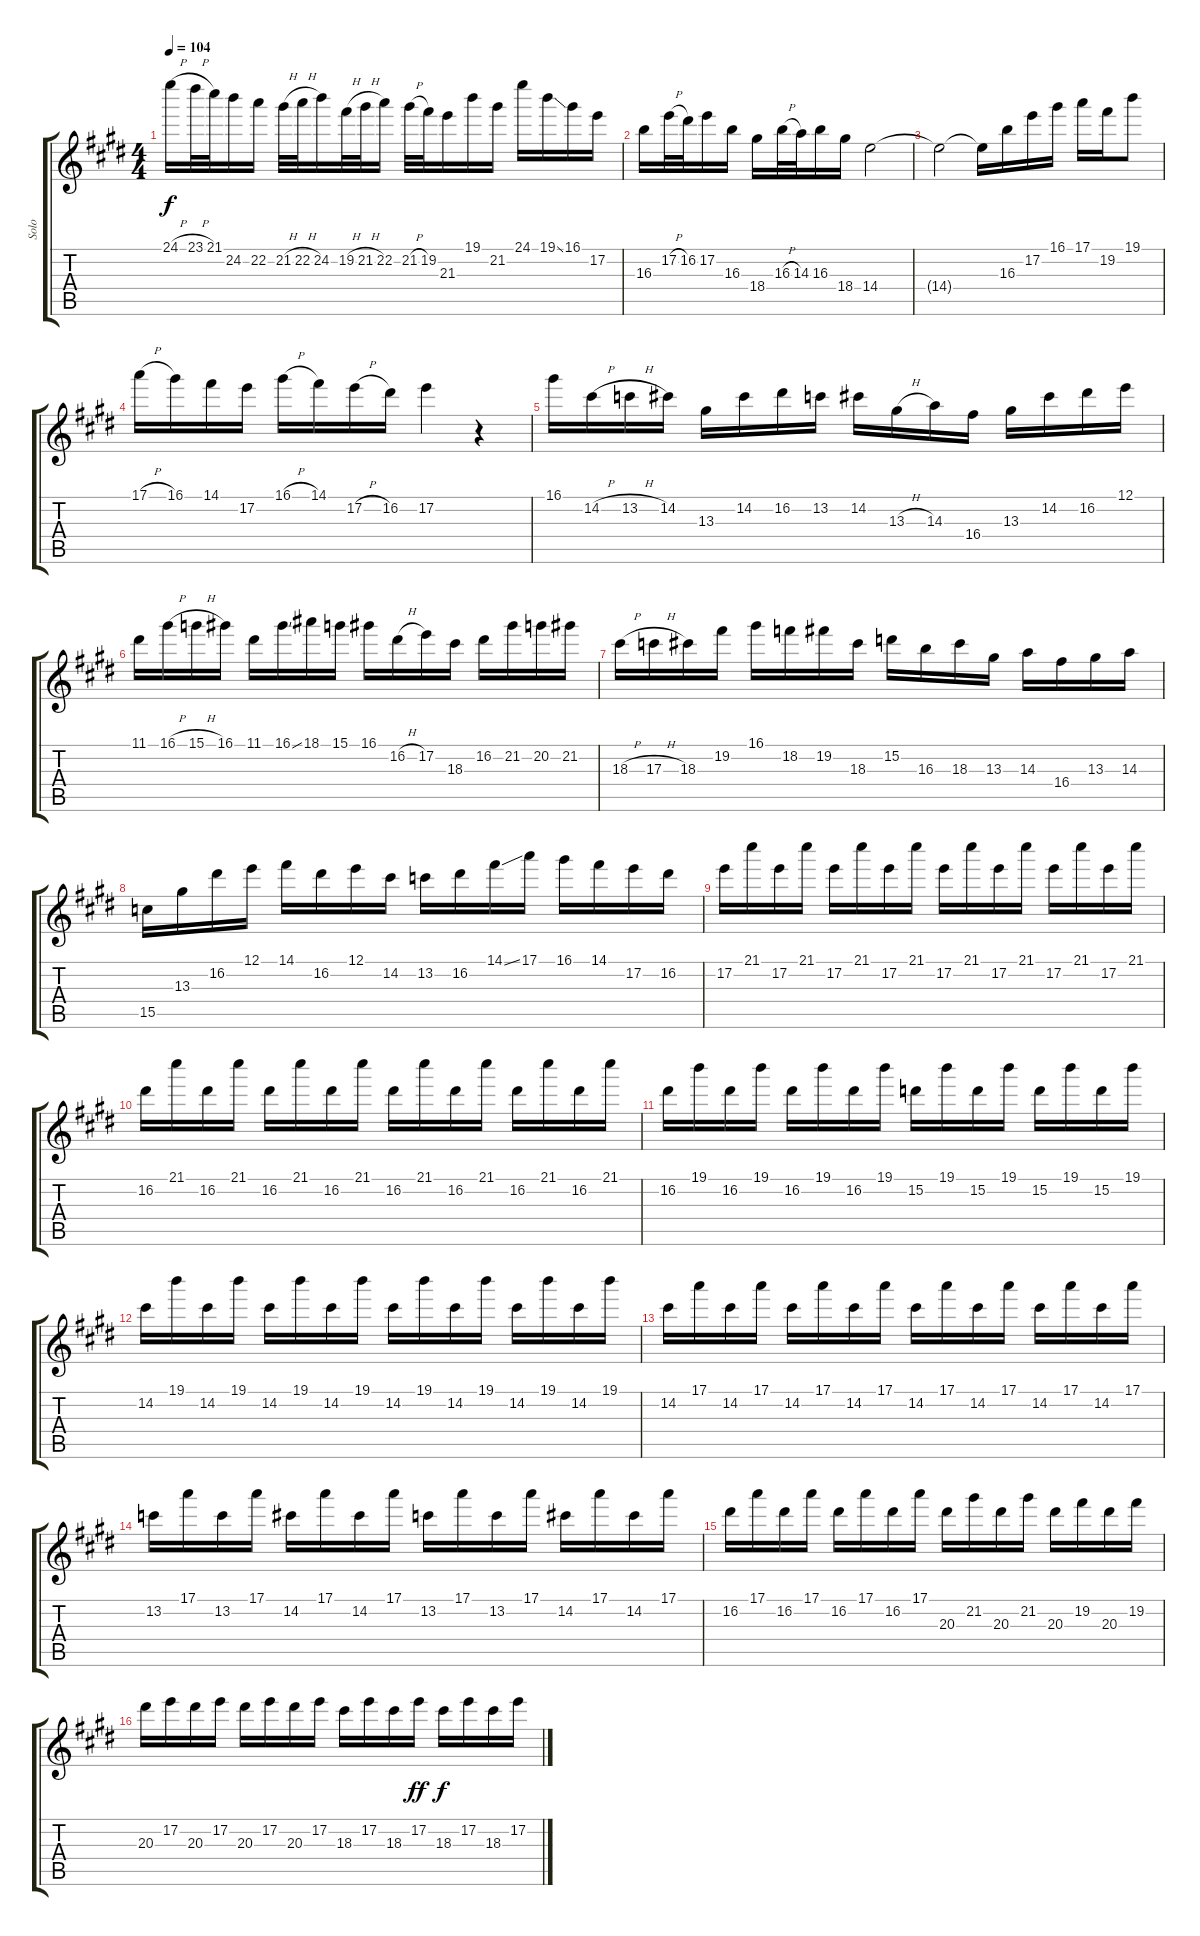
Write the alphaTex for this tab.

\track ("Solo" "Solo") {instrument overdrivenguitar}
\staff {score tabs}
\tuning (E4 B3 G3 D3 A2 E2) {hide}
\ts (4 4)
\tempo 104
\clef g2
\ks e
24.1{h}.16{dy f} 23.1{h}.32 21.1.32 24.2.16 22.2.16 21.2{h}.32 22.2{h}.32 24.2.16 19.2{h}.32 21.2{h}.32 22.2.16 21.2{h}.32 19.2.32 21.3.16 19.1.16 21.2.16 24.1.16 19.1{ss}.16 16.1.16 17.2.16 |
16.3.16 17.2{h}.32 16.2.32 17.2.16 16.3.16 18.4.16 16.3{h}.32 14.3.32 16.3.16 18.4.16 14.4.2 |
14.4{t}.2 14.4{t}.16 16.3.16 17.2.16 16.1.16 17.1.16 19.2.16 19.1.8 |
17.1{h}.16 16.1.16 14.1.16 17.2.16 16.1{h}.16 14.1.16 17.2{h}.16 16.2.16 17.2.4 r.4 |
16.1.16 14.2{h}.16 13.2{h}.16 14.2.16 13.3.16 14.2.16 16.2.16 13.2.16 14.2.16 13.3{h}.16 14.3.16 16.4.16 13.3.16 14.2.16 16.2.16 12.1.16 |
11.1.16 16.1{h}.16 15.1{h}.16 16.1.16 11.1.16 16.1{ss}.16 18.1.16 15.1.16 16.1.16 16.2{h}.16 17.2.16 18.3.16 16.2.16 21.2.16 20.2.16 21.2.16 |
18.3{h}.16 17.3{h}.16 18.3.16 19.2.16 16.1.16 18.2.16 19.2.16 18.3.16 15.2.16 16.3.16 18.3.16 13.3.16 14.3.16 16.4.16 13.3.16 14.3.16 |
15.5.16 13.3.16 16.2.16 12.1.16 14.1.16 16.2.16 12.1.16 14.2.16 13.2.16 16.2.16 14.1{ss}.16 17.1.16 16.1.16 14.1.16 17.2.16 16.2.16 |
17.2.16 21.1.16 17.2.16 21.1.16 17.2.16 21.1.16 17.2.16 21.1.16 17.2.16 21.1.16 17.2.16 21.1.16 17.2.16 21.1.16 17.2.16 21.1.16 |
16.2.16 21.1.16 16.2.16 21.1.16 16.2.16 21.1.16 16.2.16 21.1.16 16.2.16 21.1.16 16.2.16 21.1.16 16.2.16 21.1.16 16.2.16 21.1.16 |
16.2.16 19.1.16 16.2.16 19.1.16 16.2.16 19.1.16 16.2.16 19.1.16 15.2.16 19.1.16 15.2.16 19.1.16 15.2.16 19.1.16 15.2.16 19.1.16 |
14.2.16 19.1.16 14.2.16 19.1.16 14.2.16 19.1.16 14.2.16 19.1.16 14.2.16 19.1.16 14.2.16 19.1.16 14.2.16 19.1.16 14.2.16 19.1.16 |
14.2.16 17.1.16 14.2.16 17.1.16 14.2.16 17.1.16 14.2.16 17.1.16 14.2.16 17.1.16 14.2.16 17.1.16 14.2.16 17.1.16 14.2.16 17.1.16 |
13.2.16 17.1.16 13.2.16 17.1.16 14.2.16 17.1.16 14.2.16 17.1.16 13.2.16 17.1.16 13.2.16 17.1.16 14.2.16 17.1.16 14.2.16 17.1.16 |
16.2.16 17.1.16 16.2.16 17.1.16 16.2.16 17.1.16 16.2.16 17.1.16 20.3.16 21.2.16 20.3.16 21.2.16 20.3.16 19.2.16 20.3.16 19.2.16 |
20.3.16 17.2.16 20.3.16 17.2.16 20.3.16 17.2.16 20.3.16 17.2.16 18.3.16 17.2.16 18.3.16 17.2.16{dy ff} 18.3.16{dy f} 17.2.16 18.3.16 17.2.16
